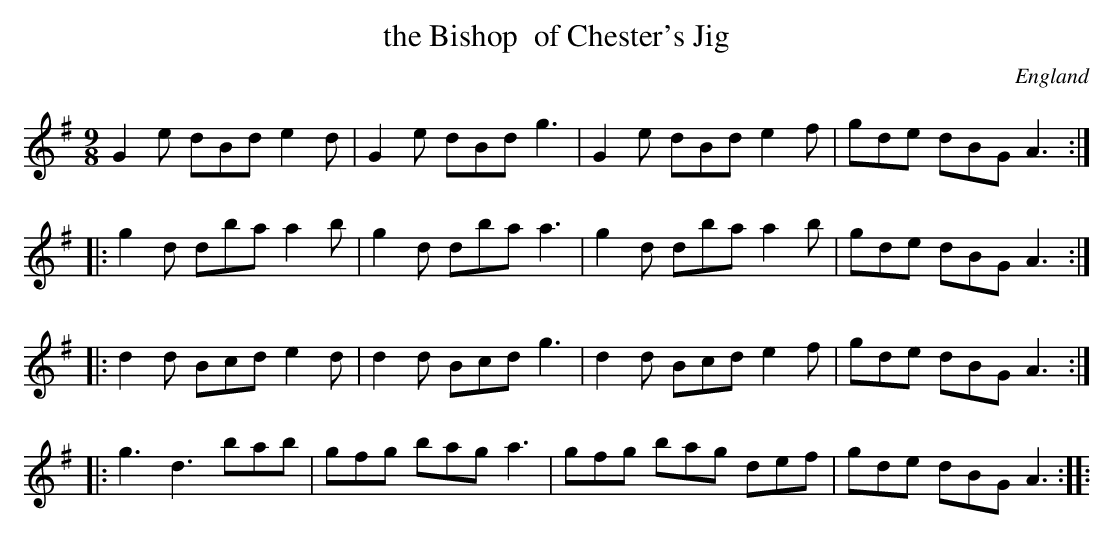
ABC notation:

X:1
T:the Bishop  of Chester's Jig
M:9/8
O:England
K:G major
G2e dBd e2d | G2e dBd g3 | G2e dBd e2f | gde dBG A3  ::
g2d dba a2b | g2d dba a3 | g2d dba a2b | gde dBG A3 ::
d2d Bcd e2d | d2d Bcd g3 | d2d Bcd e2f | gde dBG A3 ::
g3 d3 bab | gfg bag a3 | gfg bag def | gde dBG A3 ::
